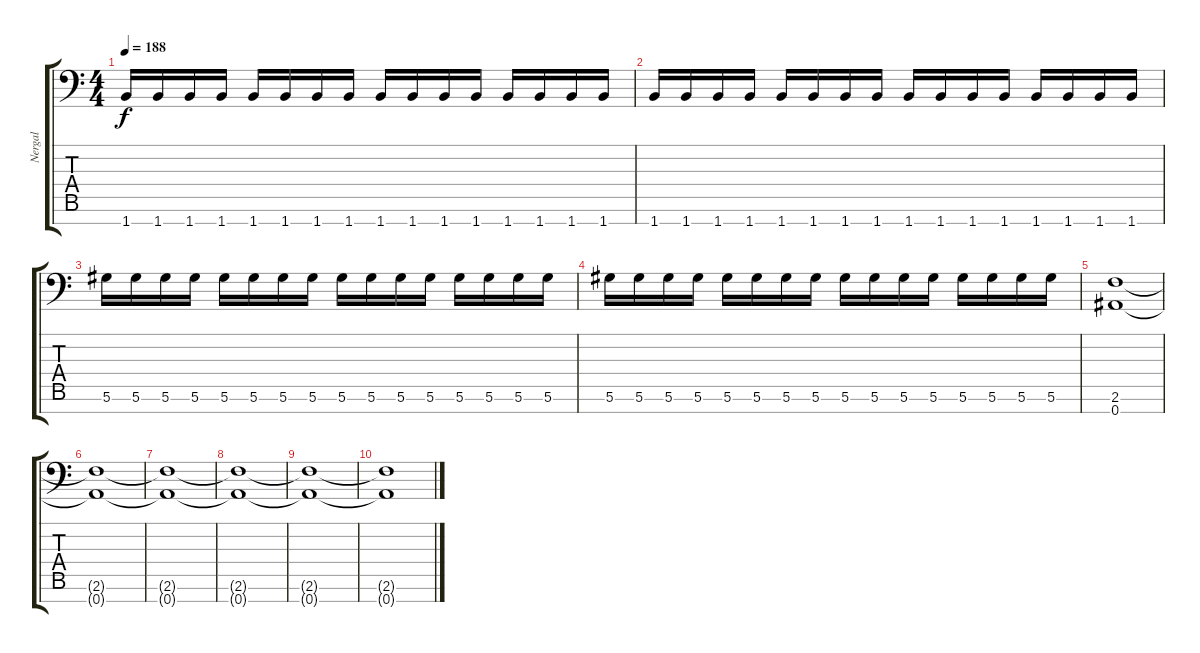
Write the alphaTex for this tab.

\track ("Nergal" "Nergal") {instrument distortionguitar}
\staff {score tabs}
\tuning (Eb4 Bb3 Gb3 Db3 Ab2 Eb2 Bb1) {hide}
\ts (4 4)
\tempo 188
\clef f4
\ks c
1.7.16{dy f} 1.7.16 1.7.16 1.7.16 1.7.16 1.7.16 1.7.16 1.7.16 1.7.16 1.7.16 1.7.16 1.7.16 1.7.16 1.7.16 1.7.16 1.7.16 |
1.7.16 1.7.16 1.7.16 1.7.16 1.7.16 1.7.16 1.7.16 1.7.16 1.7.16 1.7.16 1.7.16 1.7.16 1.7.16 1.7.16 1.7.16 1.7.16 |
5.6.16 5.6.16 5.6.16 5.6.16 5.6.16 5.6.16 5.6.16 5.6.16 5.6.16 5.6.16 5.6.16 5.6.16 5.6.16 5.6.16 5.6.16 5.6.16 |
5.6.16 5.6.16 5.6.16 5.6.16 5.6.16 5.6.16 5.6.16 5.6.16 5.6.16 5.6.16 5.6.16 5.6.16 5.6.16 5.6.16 5.6.16 5.6.16 |
(2.6 0.7).1 |
(2.6{t} 0.7{t}).1 |
(2.6{t} 0.7{t}).1 |
(2.6{t} 0.7{t}).1 |
(2.6{t} 0.7{t}).1 |
(2.6{t} 0.7{t}).1
